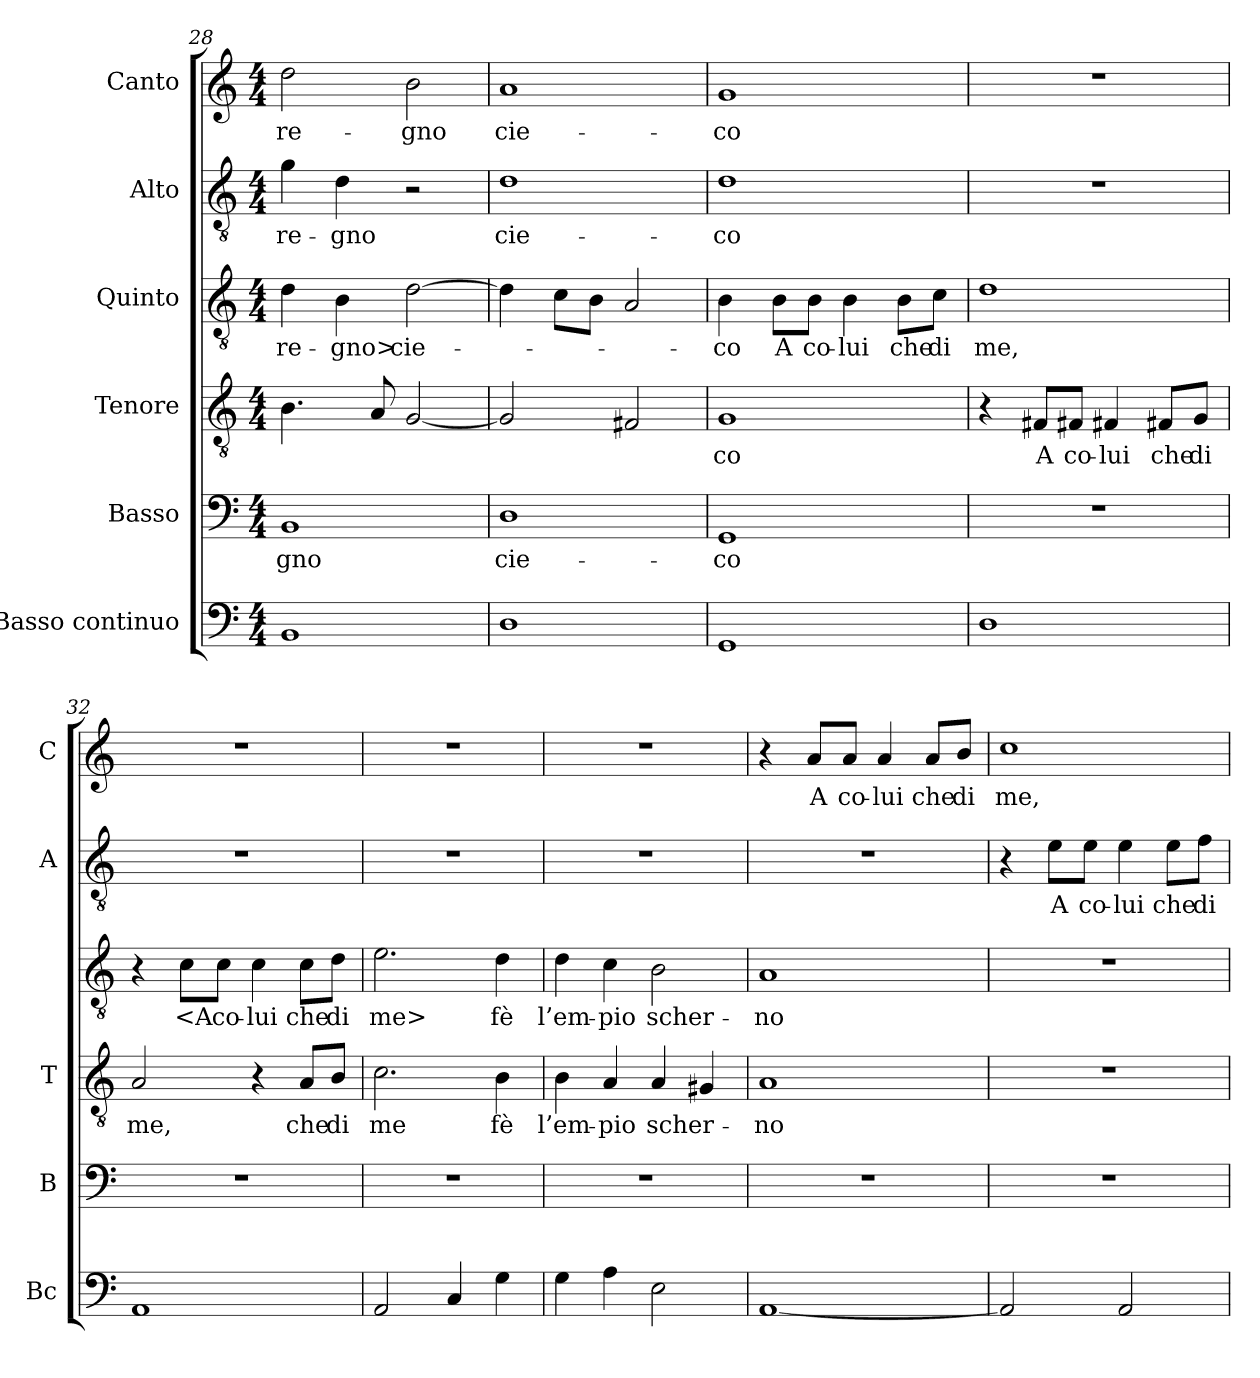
**kern	**kern	**text	**kern	**text	**kern	**text	**kern	**text	**kern	**text
*part6	*part5	*part5	*part4	*part4	*part3	*part3	*part2	*part2	*part1	*part1
*staff6	*staff5	*staff5	*staff4	*staff4	*staff3	*staff3	*staff2	*staff2	*staff1	*staff1
*I"Basso continuo	*I"Basso	*	*I"Tenore	*	*I"Quinto	*	*I"Alto	*	*I"Canto	*
*I'Bc	*I'B	*	*I'T	*	*	*	*I'A	*	*I'C	*
*clefF4	*clefF4	*	*clefGv2	*	*clefGv2	*	*clefGv2	*	*clefG2	*
*k[]	*k[]	*	*k[]	*	*k[]	*	*k[]	*	*k[]	*
*C:	*C:	*	*C:	*	*C:	*	*C:	*	*C:	*
*M4/4	*M4/4	*	*M4/4	*	*M4/4	*	*M4/4	*	*M4/4	*
=28	=28	=28	=28	=28	=28	=28	=28	=28	=28	=28
1BB	1BB	-gno	4.B	.	4d	re-	4g	re-	2dd	re-
.	.	.	.	.	4B	-gno>	4d	-gno	.	.
.	.	.	8A	.	.	.	.	.	.	.
.	.	.	[2G	.	[2d	cie-	2r	.	2b	-gno
=29	=29	=29	=29	=29	=29	=29	=29	=29	=29	=29
1D	1D	cie-	2G]	.	4d]	.	1d	cie-	1a	cie-
.	.	.	.	.	8c\L	.	.	.	.	.
.	.	.	.	.	8B\J	.	.	.	.	.
.	.	.	2F#X	.	2A	.	.	.	.	.
=30	=30	=30	=30	=30	=30	=30	=30	=30	=30	=30
1GG	1GG	-co	1G	-co	4B	-co	1d	-co	1g	-co
.	.	.	.	.	8B\L	A	.	.	.	.
.	.	.	.	.	8B\J	co-	.	.	.	.
.	.	.	.	.	4B	-lui	.	.	.	.
.	.	.	.	.	8B\L	che	.	.	.	.
.	.	.	.	.	8c\J	di	.	.	.	.
=31	=31	=31	=31	=31	=31	=31	=31	=31	=31	=31
1D	1r	.	4r	.	1d	me,	1r	.	1r	.
.	.	.	8F#X/L	A	.	.	.	.	.	.
.	.	.	8F#X/J	co-	.	.	.	.	.	.
.	.	.	4F#X	-lui	.	.	.	.	.	.
.	.	.	8F#X/L	che	.	.	.	.	.	.
.	.	.	8G/J	di	.	.	.	.	.	.
=32	=32	=32	=32	=32	=32	=32	=32	=32	=32	=32
1AA	1r	.	2A	me,	4r	.	1r	.	1r	.
.	.	.	.	.	8c\L	<A	.	.	.	.
.	.	.	.	.	8c\J	co-	.	.	.	.
.	.	.	4r	.	4c	-lui	.	.	.	.
.	.	.	8A/L	che	8c\L	che	.	.	.	.
.	.	.	8B/J	di	8d\J	di	.	.	.	.
=33	=33	=33	=33	=33	=33	=33	=33	=33	=33	=33
2AA	1r	.	2.c	me	2.e	me>	1r	.	1r	.
4C	.	.	.	.	.	.	.	.	.	.
4G	.	.	4B	fè	4d	fè	.	.	.	.
=34	=34	=34	=34	=34	=34	=34	=34	=34	=34	=34
4G	1r	.	4B	l’em-	4d	l’em-	1r	.	1r	.
4A	.	.	4A	-pio	4c	-pio	.	.	.	.
2E	.	.	4A	scher-	2B	scher-	.	.	.	.
.	.	.	4G#X	.	.	.	.	.	.	.
=35	=35	=35	=35	=35	=35	=35	=35	=35	=35	=35
[1AA	1r	.	1A	-no	1A	-no	1r	.	4r	.
.	.	.	.	.	.	.	.	.	8a/L	A
.	.	.	.	.	.	.	.	.	8a/J	co-
.	.	.	.	.	.	.	.	.	4a	-lui
.	.	.	.	.	.	.	.	.	8a/L	che
.	.	.	.	.	.	.	.	.	8b/J	di
=36	=36	=36	=36	=36	=36	=36	=36	=36	=36	=36
2AA]	1r	.	1r	.	1r	.	4r	.	1cc	me,
.	.	.	.	.	.	.	8e\L	A	.	.
.	.	.	.	.	.	.	8e\J	co-	.	.
2AA	.	.	.	.	.	.	4e	-lui	.	.
.	.	.	.	.	.	.	8e\L	che	.	.
.	.	.	.	.	.	.	8f\J	di	.	.
=	=	=	=	=	=	=	=	=	=	=
*-	*-	*-	*-	*-	*-	*-	*-	*-	*-	*-
